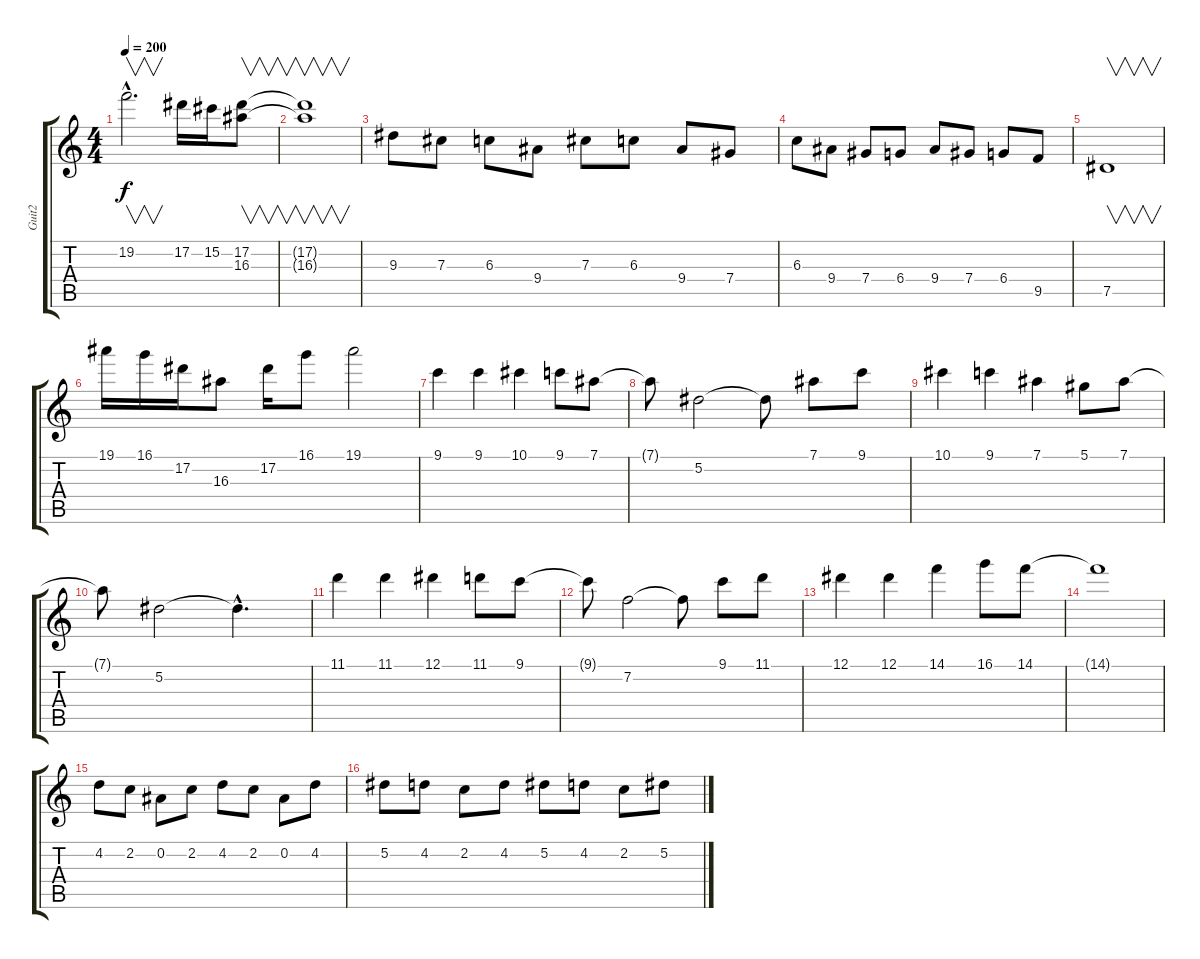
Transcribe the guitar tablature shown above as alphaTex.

\track ("Guit2" "Guit2") {instrument distortionguitar}
\staff {score tabs}
\tuning (Eb4 Bb3 Gb3 Db3 Ab2 Eb2) {hide}
\ts (4 4)
\tempo 200
\clef g2
\ks c
19.2{hac}.2{v d dy f} 17.2.16 15.2.16 (17.2 16.3).8{v} |
(17.2{t} 16.3{t}).1{v} |
9.3.8 7.3.8 6.3.8 9.4.8 7.3.8 6.3.8 9.4.8 7.4.8 |
6.3.8 9.4.8 7.4.8 6.4.8 9.4.8 7.4.8 6.4.8 9.5.8 |
7.5.1{v} |
19.1.16 16.1.16 17.2.16 16.3.8 17.2.16 16.1.8 19.1.2 |
9.1.4 9.1.4 10.1.4 9.1.8 7.1.8 |
7.1{t}.8 5.2.2 5.2{t}.8 7.1.8 9.1.8 |
10.1.4 9.1.4 7.1.4 5.1.8 7.1.8 |
7.1{t}.8 5.2.2 5.2{hac t}.4{d} |
11.1.4 11.1.4 12.1.4 11.1.8 9.1.8 |
9.1{t}.8 7.2.2 7.2{t}.8 9.1.8 11.1.8 |
12.1.4 12.1.4 14.1.4 16.1.8 14.1.8 |
14.1{t}.1 |
4.2.8 2.2.8 0.2.8 2.2.8 4.2.8 2.2.8 0.2.8 4.2.8 |
5.2.8 4.2.8 2.2.8 4.2.8 5.2.8 4.2.8 2.2.8 5.2.8
